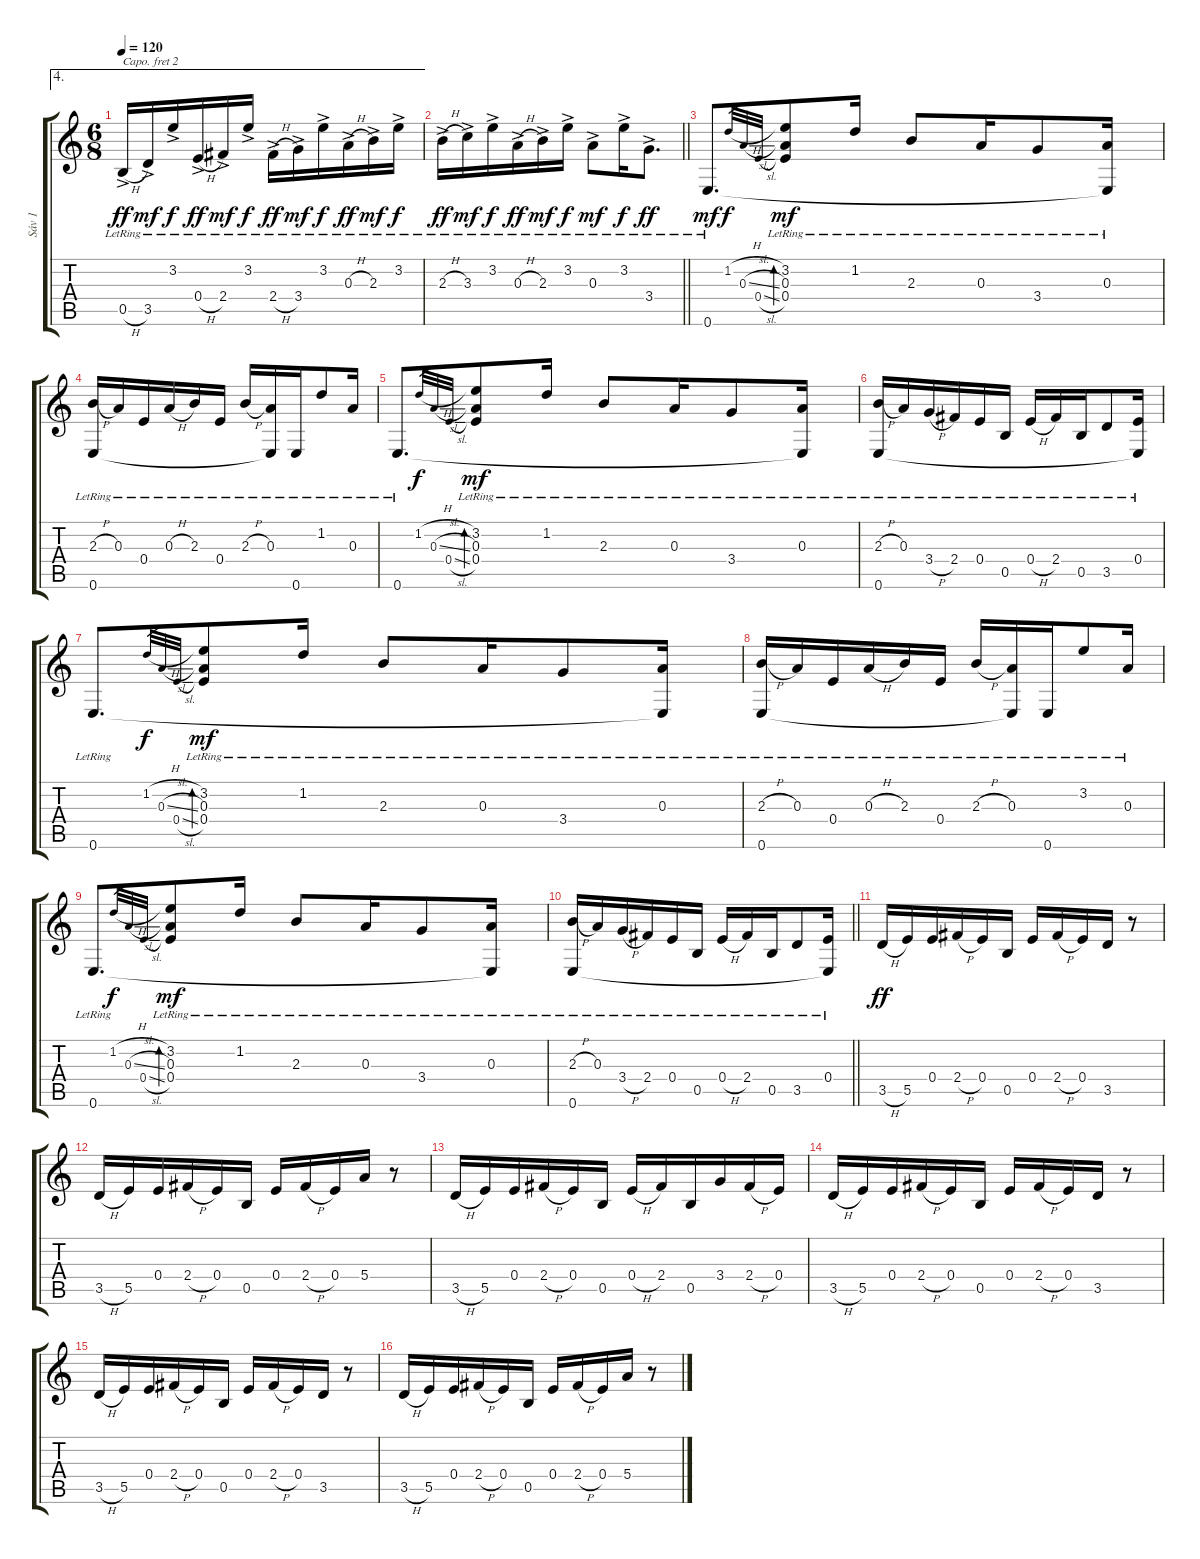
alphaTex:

\track ("Sáv 1" "Sáv 1") {instrument acousticguitarsteel}
\staff {score tabs}
\capo 2
\tuning (E4 B3 G3 D3 A2 D2) {hide}
\ae 4
\ts (6 8)
\tempo 120
\clef g2
\ks c
0.5{h ac lr}.16{dy ff} 3.5{ac lr}.16{dy mf} 3.2{ac lr}.16{dy f} 0.4{h ac lr}.16{dy ff} 2.4{ac lr}.16{dy mf} 3.2{ac lr}.16{dy f} 2.4{h ac lr}.16{dy ff} 3.4{ac lr}.16{dy mf} 3.2{ac lr}.16{dy f} 0.3{h ac lr}.16{dy ff} 2.3{ac lr}.16{dy mf} 3.2{ac lr}.16{dy f} |
\barLineRight lightlight
2.3{h ac lr}.16{dy ff} 3.3{ac lr}.16{dy mf} 3.2{ac lr}.16{dy f} 0.3{h ac lr}.16{dy ff} 2.3{ac lr}.16{dy mf} 3.2{ac lr}.16{dy f} 0.3{ac lr}.8{dy mf} 3.2{ac lr}.16{dy f} 3.4{ac lr}.8{d dy ff} |
0.6{lr}.8{d dy mf} 1.2{h}.32{gr dy f} 0.3{sl}.32{gr} 0.4{sl}.32{gr} (3.2{lr} 0.3{lr} 0.4{lr}).8{bd 240 dy mf} 1.2{lr}.16 2.3{lr}.8 0.3{lr}.16 3.4{lr}.8 (0.3{lr} 0.6{t}).16 |
(2.3{h lr} 0.6{lr}).16 0.3{lr}.16 0.4{lr}.16 0.3{h lr}.16 2.3{lr}.16 0.4{lr}.16 2.3{h lr}.16 (0.3{lr} 0.6{t}).16 0.6{lr}.16 1.2{lr}.8 0.3{lr}.16 |
0.6{lr}.8{d} 1.2{h}.32{gr dy f} 0.3{sl}.32{gr} 0.4{sl}.32{gr} (3.2{lr} 0.3{lr} 0.4{lr}).8{bd 240 dy mf} 1.2{lr}.16 2.3{lr}.8 0.3{lr}.16 3.4{lr}.8 (0.3{lr} 0.6{t}).16 |
(2.3{h lr} 0.6{lr}).16 0.3{lr}.16 3.4{h lr}.16 2.4{lr}.16 0.4{lr}.16 0.5{lr}.16 0.4{h lr}.16 2.4{lr}.16 0.5{lr}.16 3.5{lr}.8 (0.4{lr} 0.6{t}).16 |
0.6{lr}.8{d} 1.2{h}.32{gr dy f} 0.3{sl}.32{gr} 0.4{sl}.32{gr} (3.2{lr} 0.3{lr} 0.4{lr}).8{bd 240 dy mf} 1.2{lr}.16 2.3{lr}.8 0.3{lr}.16 3.4{lr}.8 (0.3{lr} 0.6{t}).16 |
(2.3{h lr} 0.6{lr}).16 0.3{lr}.16 0.4{lr}.16 0.3{h lr}.16 2.3{lr}.16 0.4{lr}.16 2.3{h lr}.16 (0.3{lr} 0.6{t}).16 0.6{lr}.16 3.2{lr}.8 0.3{lr}.16 |
0.6{lr}.8{d} 1.2{h}.32{gr dy f} 0.3{sl}.32{gr} 0.4{sl}.32{gr} (3.2{lr} 0.3{lr} 0.4{lr}).8{bd 240 dy mf} 1.2{lr}.16 2.3{lr}.8 0.3{lr}.16 3.4{lr}.8 (0.3{lr} 0.6{t}).16 |
\barLineRight lightlight
(2.3{h lr} 0.6{lr}).16 0.3{lr}.16 3.4{h lr}.16 2.4{lr}.16 0.4{lr}.16 0.5{lr}.16 0.4{h lr}.16 2.4{lr}.16 0.5{lr}.16 3.5{lr}.8 (0.4{lr} 0.6{t}).16 |
3.5{h}.16{dy ff} 5.5.16 0.4.16 2.4{h}.16 0.4.16 0.5.16 0.4.16 2.4{h}.16 0.4.16 3.5.16 r.8 |
3.5{h}.16 5.5.16 0.4.16 2.4{h}.16 0.4.16 0.5.16 0.4.16 2.4{h}.16 0.4.16 5.4.16 r.8 |
3.5{h}.16 5.5.16 0.4.16 2.4{h}.16 0.4.16 0.5.16 0.4{h}.16 2.4.16 0.5.16 3.4.16 2.4{h}.16 0.4.16 |
3.5{h}.16 5.5.16 0.4.16 2.4{h}.16 0.4.16 0.5.16 0.4.16 2.4{h}.16 0.4.16 3.5.16 r.8 |
3.5{h}.16 5.5.16 0.4.16 2.4{h}.16 0.4.16 0.5.16 0.4.16 2.4{h}.16 0.4.16 3.5.16 r.8 |
3.5{h}.16 5.5.16 0.4.16 2.4{h}.16 0.4.16 0.5.16 0.4.16 2.4{h}.16 0.4.16 5.4.16 r.8
